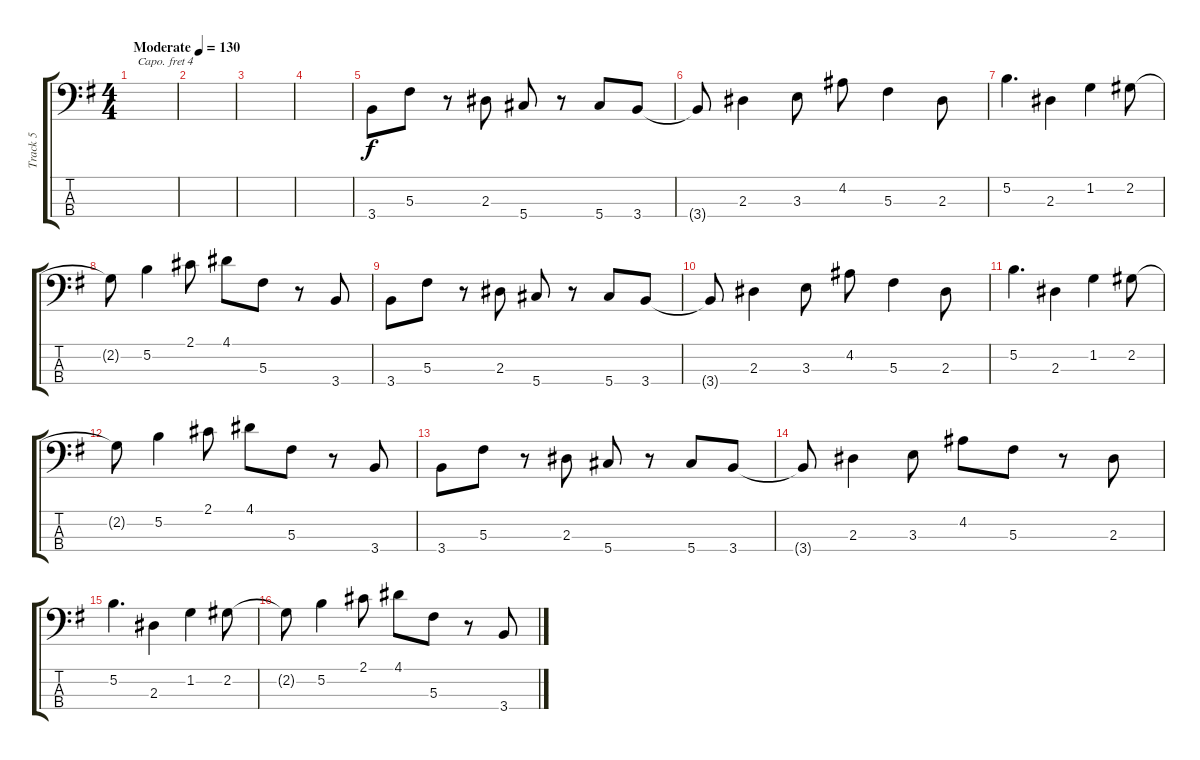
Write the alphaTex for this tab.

\track ("Track 5" "Track 5") {instrument electricbassfinger}
\staff {score tabs}
\capo 4
\tuning (G2 D2 A1 E1) {hide}
\ts (4 4)
\tempo (130 "Moderate")
\clef f4
\ks g
|
|
|
|
3.4.8 5.3.8 r.8 2.3.8 5.4.8 r.8 5.4.8 3.4.8 |
3.4{t}.8 2.3.4 3.3.8 4.2.8 5.3.4 2.3.8 |
5.2.4{d} 2.3.4 1.2.4 2.2.8 |
2.2{t}.8 5.2.4 2.1.8 4.1.8 5.3.8 r.8 3.4.8 |
3.4.8 5.3.8 r.8 2.3.8 5.4.8 r.8 5.4.8 3.4.8 |
3.4{t}.8 2.3.4 3.3.8 4.2.8 5.3.4 2.3.8 |
5.2.4{d} 2.3.4 1.2.4 2.2.8 |
2.2{t}.8 5.2.4 2.1.8 4.1.8 5.3.8 r.8 3.4.8 |
3.4.8 5.3.8 r.8 2.3.8 5.4.8 r.8 5.4.8 3.4.8 |
3.4{t}.8 2.3.4 3.3.8 4.2.8 5.3.8 r.8 2.3.8 |
5.2.4{d} 2.3.4 1.2.4 2.2.8 |
2.2{t}.8 5.2.4 2.1.8 4.1.8 5.3.8 r.8 3.4.8
